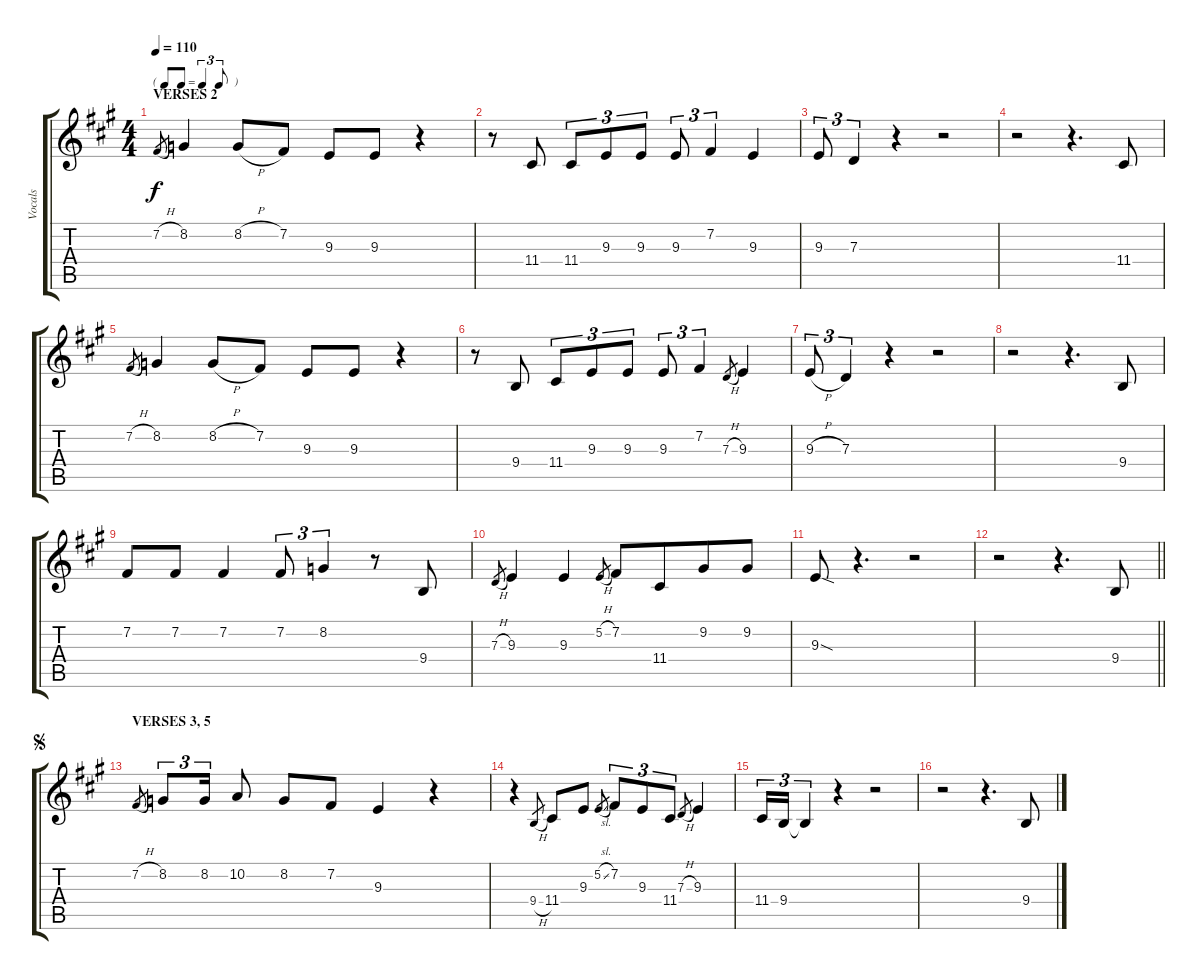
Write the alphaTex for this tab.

\track ("Vocals" "Vocals") {instrument harmonica}
\staff {score tabs}
\tuning (E4 B3 G3 D3 A2 E2) {hide}
\ts (4 4)
\tf triplet8th
\section ("" "VERSES 2")
\tempo 110
\clef g2
\ks a
7.2{h}.8{gr dy f} 8.2.4 8.2{h}.8 7.2.8 9.3.8 9.3.8 r.4 |
r.8 11.4.8 11.4.8{tu (3 2)} 9.3.8{tu (3 2)} 9.3.8{tu (3 2)} 9.3.8{tu (3 2)} 7.2.4{tu (3 2)} 9.3.4 |
9.3.8{tu (3 2)} 7.3.4{tu (3 2)} r.4 r.2 |
r.2 r.4{d} 11.4.8 |
7.2{h}.8{gr} 8.2.4 8.2{h}.8 7.2.8 9.3.8 9.3.8 r.4 |
r.8 9.4.8 11.4.8{tu (3 2)} 9.3.8{tu (3 2)} 9.3.8{tu (3 2)} 9.3.8{tu (3 2)} 7.2.4{tu (3 2)} 7.3{h}.8{gr} 9.3.4 |
9.3{h}.8{tu (3 2)} 7.3.4{tu (3 2)} r.4 r.2 |
r.2 r.4{d} 9.4.8 |
7.2.8 7.2.8 7.2.4 7.2.8{tu (3 2)} 8.2.4{tu (3 2)} r.8 9.4.8 |
7.3{h}.8{gr} 9.3.4 9.3.4 5.2{h}.8{gr} 7.2.8 11.4.8{beam merge} 9.2.8 9.2.8 |
9.3{sod}.8 r.4{d} r.2 |
\barLineRight lightlight
r.2 r.4{d} 9.4.8 |
\section ("" "VERSES 3, 5")
\jump segno
7.2{h}.8{gr} 8.2.8{tu (3 2)} 8.2.16{tu (3 2)} 10.2.8 8.2.8 7.2.8 9.3.4 r.4 |
r.4 9.4{h}.8{gr} 11.4.8 9.3.8 5.2{sl}.8{gr} 7.2.8{tu (3 2)} 9.3.8{tu (3 2)} 11.4.8{tu (3 2)} 7.3{h}.8{gr} 9.3.4 |
11.4.16{tu (3 2)} 9.4.16{tu (3 2)} 9.4{t}.4{tu (3 2)} r.4 r.2 |
r.2 r.4{d} 9.4.8
